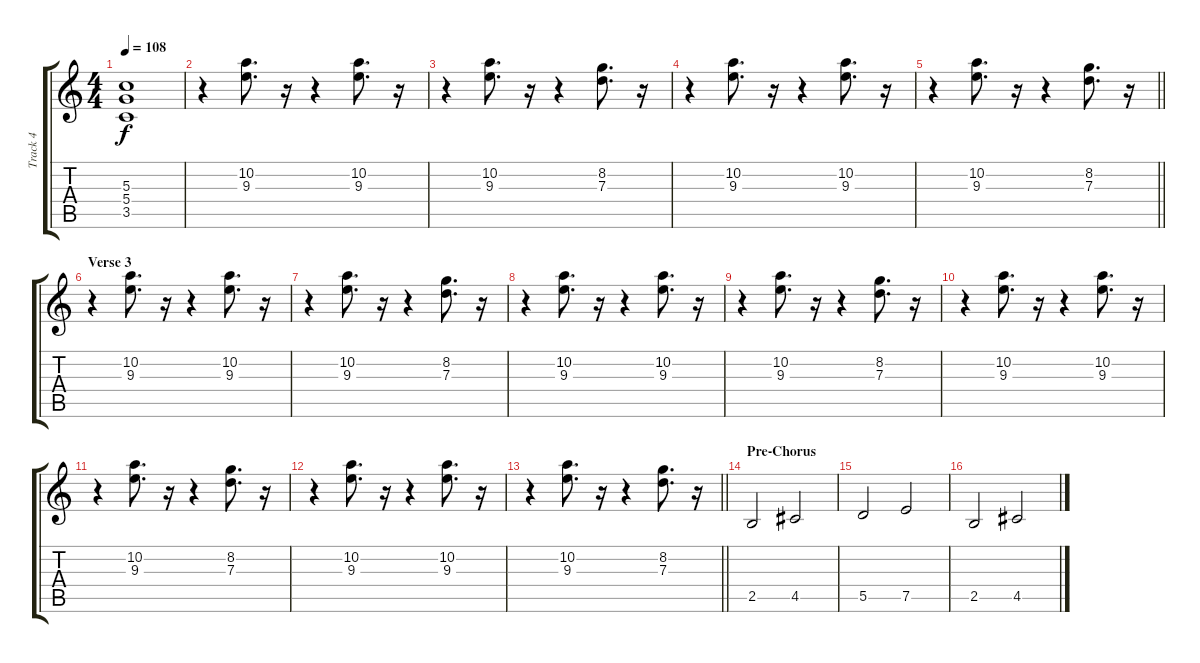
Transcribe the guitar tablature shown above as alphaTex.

\track ("Track 4" "Track 4") {instrument distortionguitar}
\staff {score tabs}
\tuning (E4 B3 G3 D3 A2 E2) {hide}
\ts (4 4)
\tempo 108
\clef g2
\ks c
(5.3{t} 5.4{t} 3.5{t}).1{dy f} |
r.4{volume 4 instrument distortionguitar} (10.2 9.3).8{d} r.16 r.4 (10.2 9.3).8{d} r.16 |
r.4 (10.2 9.3).8{d} r.16 r.4 (8.2 7.3).8{d} r.16 |
r.4 (10.2 9.3).8{d} r.16 r.4 (10.2 9.3).8{d} r.16 |
\barLineRight lightlight
r.4 (10.2 9.3).8{d} r.16 r.4 (8.2 7.3).8{d} r.16 |
\section ("" "Verse 3")
r.4 (10.2 9.3).8{d} r.16 r.4 (10.2 9.3).8{d} r.16 |
r.4 (10.2 9.3).8{d} r.16 r.4 (8.2 7.3).8{d} r.16 |
r.4 (10.2 9.3).8{d} r.16 r.4 (10.2 9.3).8{d} r.16 |
r.4 (10.2 9.3).8{d} r.16 r.4 (8.2 7.3).8{d} r.16 |
r.4 (10.2 9.3).8{d} r.16 r.4 (10.2 9.3).8{d} r.16 |
r.4 (10.2 9.3).8{d} r.16 r.4 (8.2 7.3).8{d} r.16 |
r.4 (10.2 9.3).8{d} r.16 r.4 (10.2 9.3).8{d} r.16 |
\barLineRight lightlight
r.4 (10.2 9.3).8{d} r.16 r.4 (8.2 7.3).8{d} r.16 |
\section ("" "Pre-Chorus")
2.5.2{volume 11 instrument distortionguitar} 4.5.2 |
5.5.2 7.5.2 |
2.5.2 4.5.2
